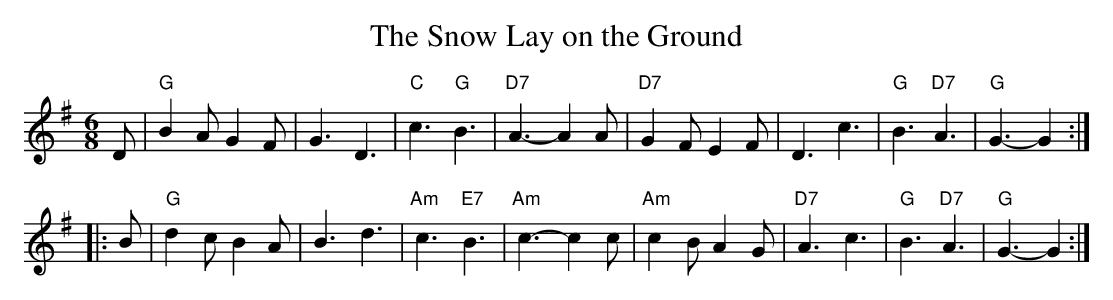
X:1
T:Snow Lay on the Ground, The
M: 6/8
L: 1/8
K:G
D \
| "G"B2A G2F | G3 D3 | "C"c3 "G"B3 | "D7"A3- A2A \
| "D7"G2F E2F | D3 c3 | "G"B3 "D7"A3 | "G"G3- G2 :|
|: B \
| "G"d2c B2A | B3 d3 | "Am"c3 "E7"B3 | "Am"c3- c2c \
| "Am"c2B A2G | "D7"A3 c3 | "G"B3 "D7"A3 | "G"G3- G2 :|
